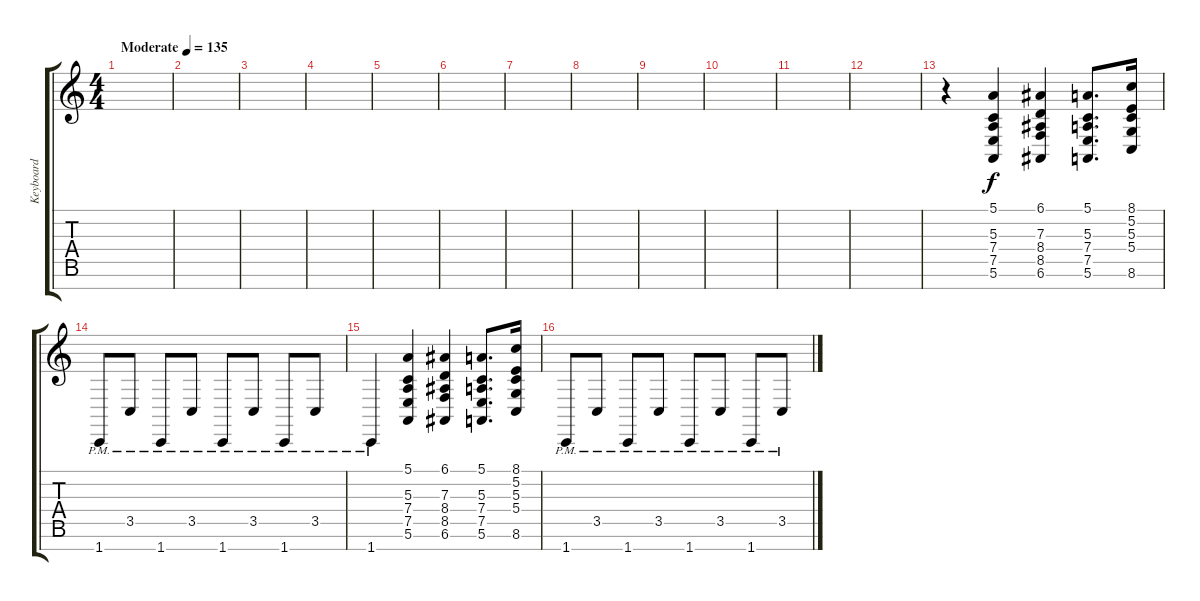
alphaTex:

\track ("Keyboard" "Keyboard") {instrument honkytonkpiano}
\staff {score tabs}
\tuning (E4 B3 G3 D3 A2 E2 B1) {hide}
\ts (4 4)
\tempo (135 "Moderate")
\clef g2
\ks c
|
|
|
|
|
|
|
|
|
|
|
|
r.4 (5.1 5.3 7.4 7.5 5.6).4 (6.1 7.3 8.4 8.5 6.6).4 (5.1 5.3 7.4 7.5 5.6).8{d} (8.1 5.2 5.3 5.4 8.6).16 |
1.7{pm}.8 3.5{pm}.8 1.7{pm}.8 3.5{pm}.8 1.7{pm}.8 3.5{pm}.8 1.7{pm}.8 3.5{pm}.8 |
1.7{pm}.4 (5.1 5.3 7.4 7.5 5.6).4 (6.1 7.3 8.4 8.5 6.6).4 (5.1 5.3 7.4 7.5 5.6).8{d} (8.1 5.2 5.3 5.4 8.6).16 |
1.7{pm}.8 3.5{pm}.8 1.7{pm}.8 3.5{pm}.8 1.7{pm}.8 3.5{pm}.8 1.7{pm}.8 3.5{pm}.8
